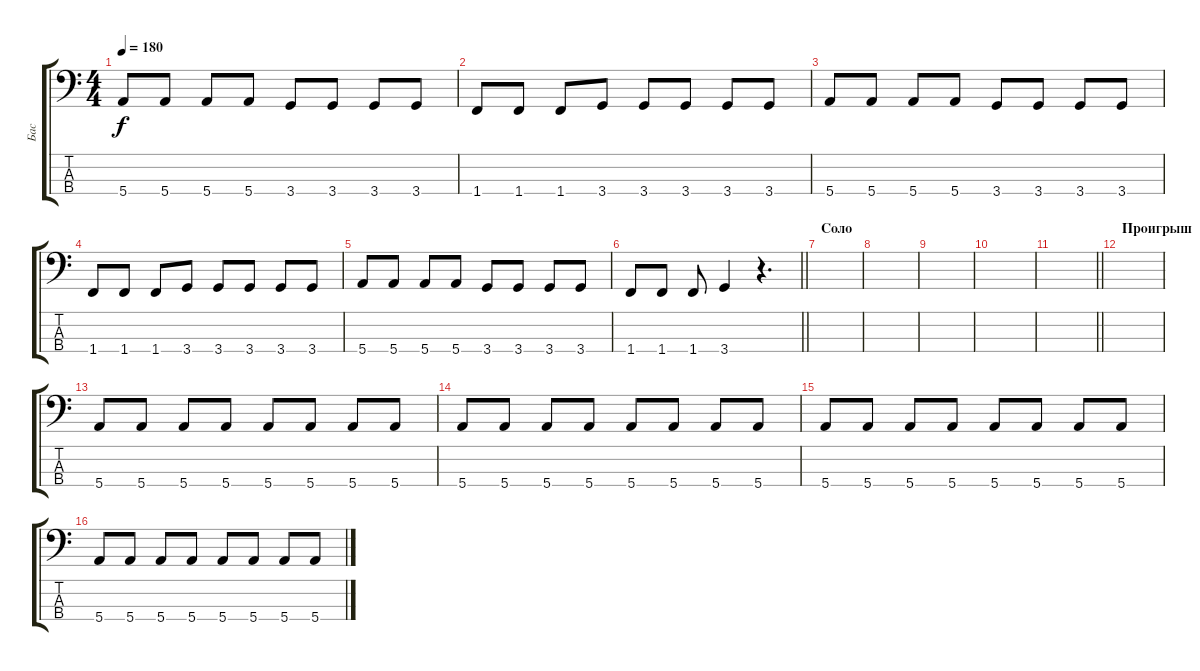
\track ("Бас" "Бас") {instrument electricbassfinger}
\staff {score tabs}
\tuning (G2 D2 A1 E1) {hide}
\ts (4 4)
\tempo 180
\clef f4
\ks c
5.4.8{dy f} 5.4.8 5.4.8 5.4.8 3.4.8 3.4.8 3.4.8 3.4.8 |
1.4.8 1.4.8 1.4.8 3.4.8 3.4.8 3.4.8 3.4.8 3.4.8 |
5.4.8 5.4.8 5.4.8 5.4.8 3.4.8 3.4.8 3.4.8 3.4.8 |
1.4.8 1.4.8 1.4.8 3.4.8 3.4.8 3.4.8 3.4.8 3.4.8 |
5.4.8 5.4.8 5.4.8 5.4.8 3.4.8 3.4.8 3.4.8 3.4.8 |
\barLineRight lightlight
1.4.8 1.4.8 1.4.8 3.4.4 r.4{d} |
\section ("" "Соло")
|
|
|
|
\barLineRight lightlight
|
\section ("" "Проигрыш")
|
5.4.8 5.4.8 5.4.8 5.4.8 5.4.8 5.4.8 5.4.8 5.4.8 |
5.4.8 5.4.8 5.4.8 5.4.8 5.4.8 5.4.8 5.4.8 5.4.8 |
5.4.8 5.4.8 5.4.8 5.4.8 5.4.8 5.4.8 5.4.8 5.4.8 |
5.4.8 5.4.8 5.4.8 5.4.8 5.4.8 5.4.8 5.4.8 5.4.8
